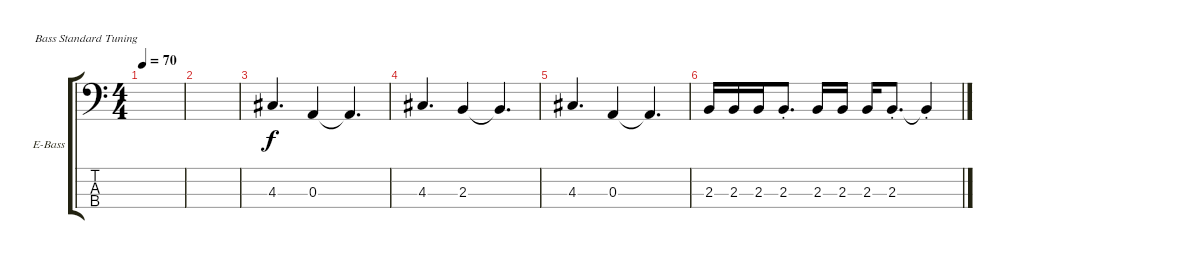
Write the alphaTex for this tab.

\defaultSystemsLayout 4
\bracketExtendMode groupsimilarinstruments
\firstSystemTrackNameOrientation horizontal
\otherSystemsTrackNameOrientation horizontal
\track ("Electric Bass" "E-Bass") {instrument electricbassfinger}
\staff {score tabs}
\tuning (G2 D2 A1 E1)
\ts (4 4)
\tempo 70
\clef f4
\ks c
|
|
4.3.4{d} 0.3.4 0.3{t}.4{d} |
4.3.4{d} 2.3.4 2.3{t}.4{d} |
4.3.4{d} 0.3.4 0.3{t}.4{d} |
2.3.16 2.3.16 2.3.16 2.3{st}.8{d} 2.3.16 2.3.16 2.3.16 2.3{st}.8{d} 2.3{st t}.4
